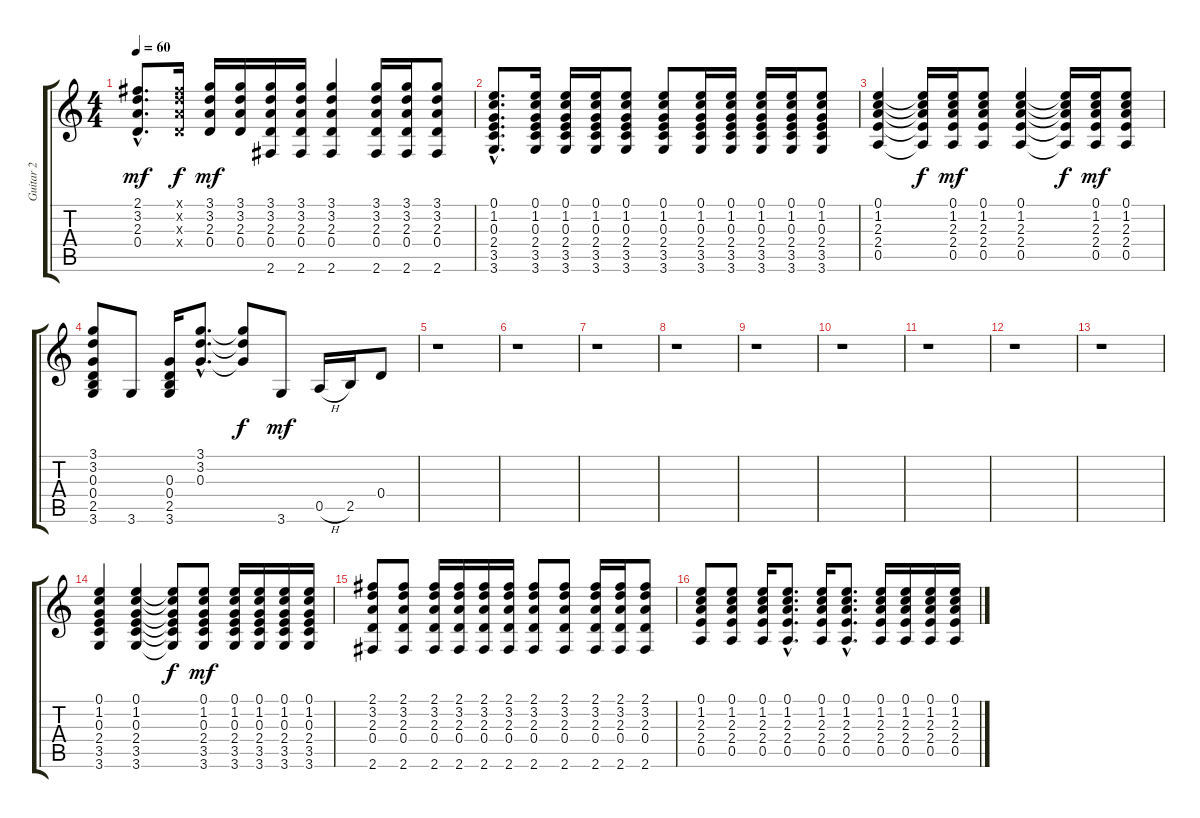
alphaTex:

\track ("Guitar 2" "Guitar 2") {instrument acousticguitarsteel}
\staff {score tabs}
\tuning (E4 B3 G3 D3 A2 E2) {hide}
\ts (4 4)
\tempo 60
\clef g2
\ks c
(2.1{hac} 3.2{hac} 2.3{hac} 0.4{hac}).8{d dy mf} (2.1{x} 3.2{x} 2.3{x} 0.4{x}).16{dy f} (3.1 3.2 2.3 0.4).16{dy mf} (3.1 3.2 2.3 0.4).16 (3.1 3.2 2.3 0.4 2.6).16 (3.1 3.2 2.3 0.4 2.6).16 (3.1 3.2 2.3 0.4 2.6).4 (3.1 3.2 2.3 0.4 2.6).16 (3.1 3.2 2.3 0.4 2.6).16 (3.1 3.2 2.3 0.4 2.6).8 |
(0.1{hac} 1.2{hac} 0.3{hac} 2.4{hac} 3.5{hac} 3.6{hac}).8{d} (0.1 1.2 0.3 2.4 3.5 3.6).16 (0.1 1.2 0.3 2.4 3.5 3.6).16 (0.1 1.2 0.3 2.4 3.5 3.6).16 (0.1 1.2 0.3 2.4 3.5 3.6).8 (0.1 1.2 0.3 2.4 3.5 3.6).8 (0.1 1.2 0.3 2.4 3.5 3.6).16 (0.1 1.2 0.3 2.4 3.5 3.6).16 (0.1 1.2 0.3 2.4 3.5 3.6).16 (0.1 1.2 0.3 2.4 3.5 3.6).16 (0.1 1.2 0.3 2.4 3.5 3.6).8 |
(0.1 1.2 2.3 2.4 0.5).4 (0.1{t} 1.2{t} 2.3{t} 2.4{t} 0.5{t}).16{dy f} (0.1 1.2 2.3 2.4 0.5).16{dy mf} (0.1 1.2 2.3 2.4 0.5).8 (0.1 1.2 2.3 2.4 0.5).4 (0.1{t} 1.2{t} 2.3{t} 2.4{t} 0.5{t}).16{dy f} (0.1 1.2 2.3 2.4 0.5).16{dy mf} (0.1 1.2 2.3 2.4 0.5).8 |
(3.1 3.2 0.3 0.4 2.5 3.6).8 3.6.8 (0.3 0.4 2.5 3.6).16 (3.1{hac} 3.2{hac} 0.3{hac}).8{d} (3.1{t} 3.2{t} 0.3{t}).8{dy f} 3.6.8{dy mf} 0.5{h}.16 2.5.16 0.4.8 |
r.1 |
r.1 |
r.1 |
r.1 |
r.1 |
r.1 |
r.1 |
r.1 |
r.1 |
(0.1 1.2 0.3 2.4 3.5 3.6).4 (0.1 1.2 0.3 2.4 3.5 3.6).4 (0.1{t} 1.2{t} 0.3{t} 2.4{t} 3.5{t} 3.6{t}).8{dy f} (0.1 1.2 0.3 2.4 3.5 3.6).8{dy mf} (0.1 1.2 0.3 2.4 3.5 3.6).16 (0.1 1.2 0.3 2.4 3.5 3.6).16 (0.1 1.2 0.3 2.4 3.5 3.6).16 (0.1 1.2 0.3 2.4 3.5 3.6).16 |
(2.1 3.2 2.3 0.4 2.6).8 (2.1 3.2 2.3 0.4 2.6).8 (2.1 3.2 2.3 0.4 2.6).16 (2.1 3.2 2.3 0.4 2.6).16 (2.1 3.2 2.3 0.4 2.6).16 (2.1 3.2 2.3 0.4 2.6).16 (2.1 3.2 2.3 0.4 2.6).8 (2.1 3.2 2.3 0.4 2.6).8 (2.1 3.2 2.3 0.4 2.6).16 (2.1 3.2 2.3 0.4 2.6).16 (2.1 3.2 2.3 0.4 2.6).8 |
(0.1 1.2 2.3 2.4 0.5).8 (0.1 1.2 2.3 2.4 0.5).8 (0.1 1.2 2.3 2.4 0.5).16 (0.1{hac} 1.2{hac} 2.3{hac} 2.4{hac} 0.5{hac}).8{d} (0.1 1.2 2.3 2.4 0.5).16 (0.1{hac} 1.2{hac} 2.3{hac} 2.4{hac} 0.5{hac}).8{d} (0.1 1.2 2.3 2.4 0.5).16 (0.1 1.2 2.3 2.4 0.5).16 (0.1 1.2 2.3 2.4 0.5).16 (0.1 1.2 2.3 2.4 0.5).16
